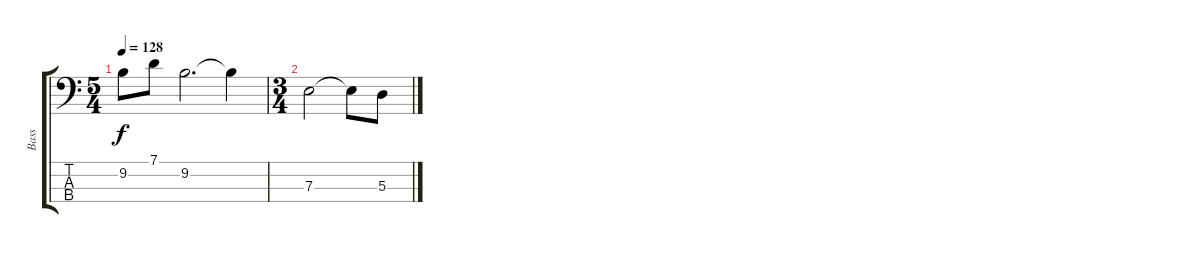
\track ("Bass" "Bass") {instrument electricbassfinger}
\staff {score tabs}
\tuning (G2 D2 A1 E1) {hide}
\ts (5 4)
\tempo 128
\clef f4
\ks c
9.2{t}.8{dy f} 7.1.8 9.2.2{d} 9.2{t}.4 |
\ts (3 4)
7.3.2 7.3{t}.8 5.3.8
